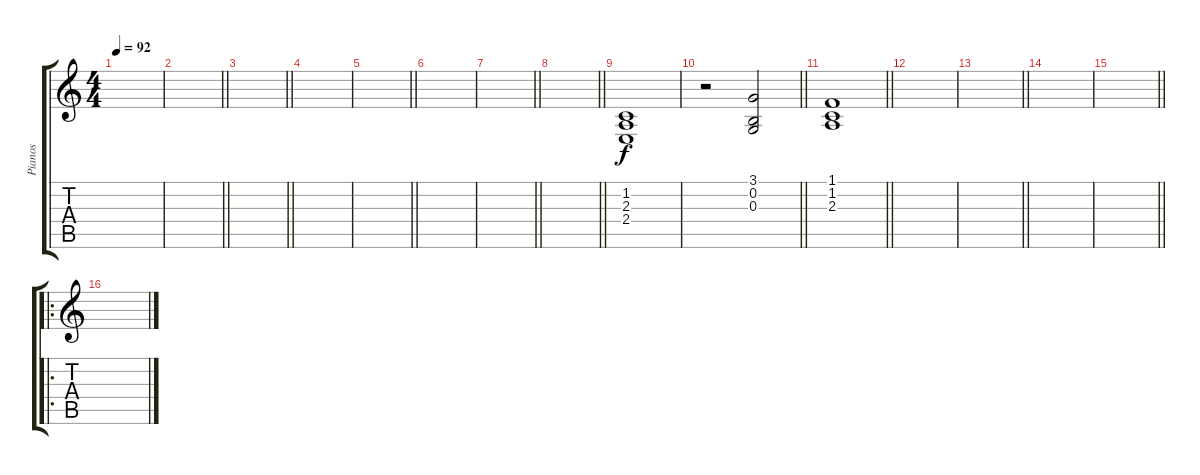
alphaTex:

\track ("Pianos" "Pianos") {instrument pad2warm}
\staff {score tabs}
\tuning (E4 B3 G3 D3 A2 E2) {hide}
\ts (4 4)
\tempo 92
\clef g2
\ks c
|
\barLineRight lightlight
|
\barLineRight lightlight
|
|
\barLineRight lightlight
|
|
\barLineRight lightlight
|
\barLineRight lightlight
|
(1.2 2.3 2.4).1 |
\barLineRight lightlight
r.2 (3.1 0.2 0.3).2 |
\barLineRight lightlight
(1.1 1.2 2.3).1 |
|
\barLineRight lightlight
|
|
\barLineRight lightlight
|
\ro
